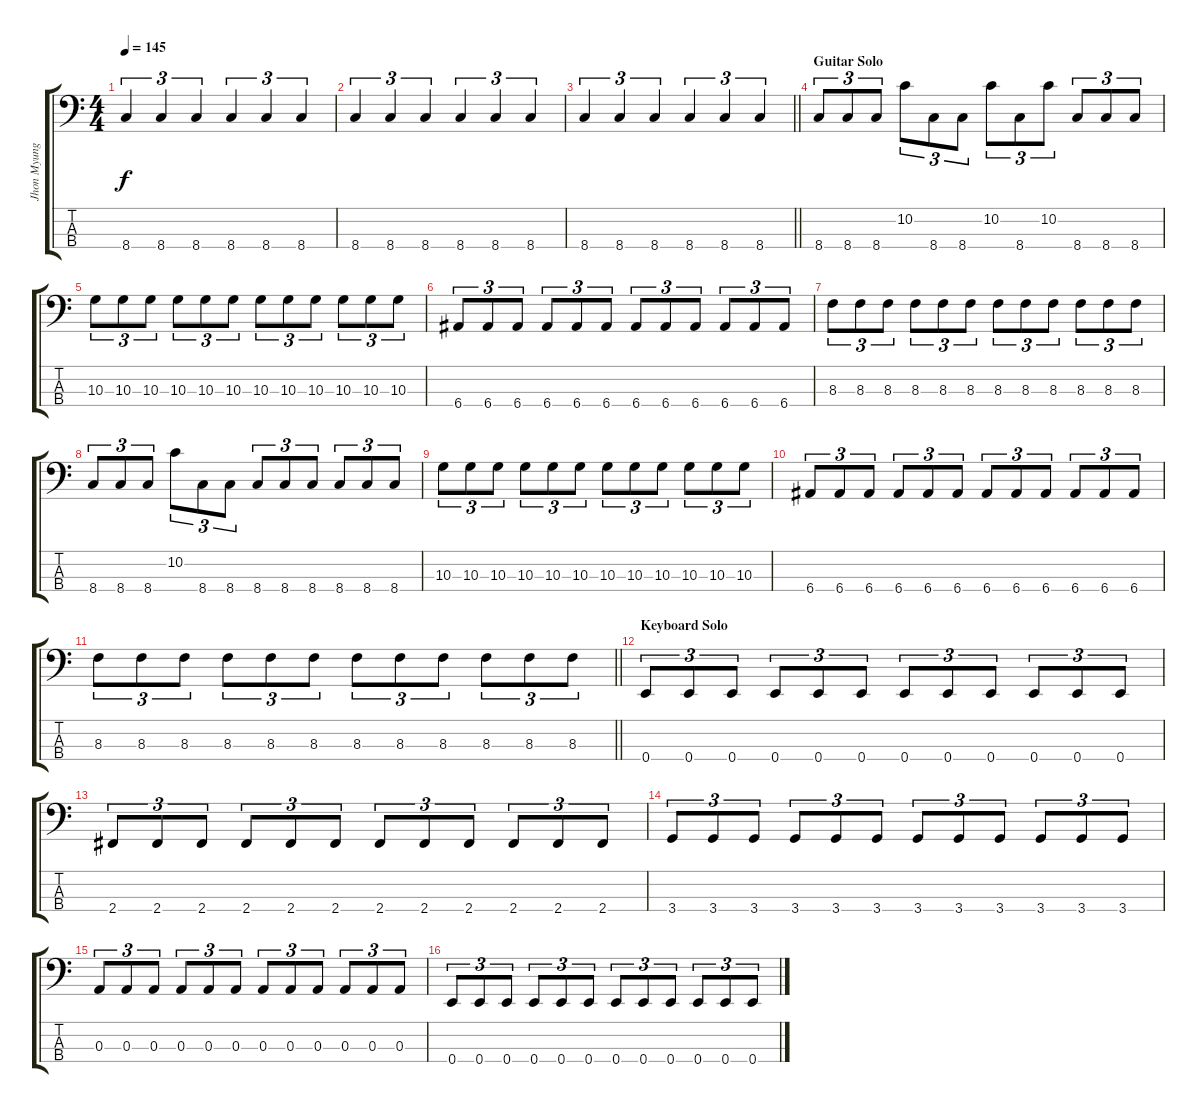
\track ("Jhon Myung" "Jhon Myung") {instrument electricbasspick}
\staff {score tabs}
\tuning (G2 D2 A1 E1) {hide}
\ts (4 4)
\tempo 145
\clef f4
\ks c
8.4.4{tu (3 2) dy f} 8.4.4{tu (3 2)} 8.4.4{tu (3 2)} 8.4.4{tu (3 2)} 8.4.4{tu (3 2)} 8.4.4{tu (3 2)} |
8.4.4{tu (3 2)} 8.4.4{tu (3 2)} 8.4.4{tu (3 2)} 8.4.4{tu (3 2)} 8.4.4{tu (3 2)} 8.4.4{tu (3 2)} |
\barLineRight lightlight
8.4.4{tu (3 2)} 8.4.4{tu (3 2)} 8.4.4{tu (3 2)} 8.4.4{tu (3 2)} 8.4.4{tu (3 2)} 8.4.4{tu (3 2)} |
\section ("" "Guitar Solo")
8.4.8{tu (3 2)} 8.4.8{tu (3 2)} 8.4.8{tu (3 2)} 10.2.8{tu (3 2)} 8.4.8{tu (3 2)} 8.4.8{tu (3 2)} 10.2.8{tu (3 2)} 8.4.8{tu (3 2)} 10.2.8{tu (3 2)} 8.4.8{tu (3 2)} 8.4.8{tu (3 2)} 8.4.8{tu (3 2)} |
10.3.8{tu (3 2)} 10.3.8{tu (3 2)} 10.3.8{tu (3 2)} 10.3.8{tu (3 2)} 10.3.8{tu (3 2)} 10.3.8{tu (3 2)} 10.3.8{tu (3 2)} 10.3.8{tu (3 2)} 10.3.8{tu (3 2)} 10.3.8{tu (3 2)} 10.3.8{tu (3 2)} 10.3.8{tu (3 2)} |
6.4.8{tu (3 2)} 6.4.8{tu (3 2)} 6.4.8{tu (3 2)} 6.4.8{tu (3 2)} 6.4.8{tu (3 2)} 6.4.8{tu (3 2)} 6.4.8{tu (3 2)} 6.4.8{tu (3 2)} 6.4.8{tu (3 2)} 6.4.8{tu (3 2)} 6.4.8{tu (3 2)} 6.4.8{tu (3 2)} |
8.3.8{tu (3 2)} 8.3.8{tu (3 2)} 8.3.8{tu (3 2)} 8.3.8{tu (3 2)} 8.3.8{tu (3 2)} 8.3.8{tu (3 2)} 8.3.8{tu (3 2)} 8.3.8{tu (3 2)} 8.3.8{tu (3 2)} 8.3.8{tu (3 2)} 8.3.8{tu (3 2)} 8.3.8{tu (3 2)} |
8.4.8{tu (3 2)} 8.4.8{tu (3 2)} 8.4.8{tu (3 2)} 10.2.8{tu (3 2)} 8.4.8{tu (3 2)} 8.4.8{tu (3 2)} 8.4.8{tu (3 2)} 8.4.8{tu (3 2)} 8.4.8{tu (3 2)} 8.4.8{tu (3 2)} 8.4.8{tu (3 2)} 8.4.8{tu (3 2)} |
10.3.8{tu (3 2)} 10.3.8{tu (3 2)} 10.3.8{tu (3 2)} 10.3.8{tu (3 2)} 10.3.8{tu (3 2)} 10.3.8{tu (3 2)} 10.3.8{tu (3 2)} 10.3.8{tu (3 2)} 10.3.8{tu (3 2)} 10.3.8{tu (3 2)} 10.3.8{tu (3 2)} 10.3.8{tu (3 2)} |
6.4.8{tu (3 2)} 6.4.8{tu (3 2)} 6.4.8{tu (3 2)} 6.4.8{tu (3 2)} 6.4.8{tu (3 2)} 6.4.8{tu (3 2)} 6.4.8{tu (3 2)} 6.4.8{tu (3 2)} 6.4.8{tu (3 2)} 6.4.8{tu (3 2)} 6.4.8{tu (3 2)} 6.4.8{tu (3 2)} |
\barLineRight lightlight
8.3.8{tu (3 2)} 8.3.8{tu (3 2)} 8.3.8{tu (3 2)} 8.3.8{tu (3 2)} 8.3.8{tu (3 2)} 8.3.8{tu (3 2)} 8.3.8{tu (3 2)} 8.3.8{tu (3 2)} 8.3.8{tu (3 2)} 8.3.8{tu (3 2)} 8.3.8{tu (3 2)} 8.3.8{tu (3 2)} |
\section ("" "Keyboard Solo")
0.4.8{tu (3 2)} 0.4.8{tu (3 2)} 0.4.8{tu (3 2)} 0.4.8{tu (3 2)} 0.4.8{tu (3 2)} 0.4.8{tu (3 2)} 0.4.8{tu (3 2)} 0.4.8{tu (3 2)} 0.4.8{tu (3 2)} 0.4.8{tu (3 2)} 0.4.8{tu (3 2)} 0.4.8{tu (3 2)} |
2.4.8{tu (3 2)} 2.4.8{tu (3 2)} 2.4.8{tu (3 2)} 2.4.8{tu (3 2)} 2.4.8{tu (3 2)} 2.4.8{tu (3 2)} 2.4.8{tu (3 2)} 2.4.8{tu (3 2)} 2.4.8{tu (3 2)} 2.4.8{tu (3 2)} 2.4.8{tu (3 2)} 2.4.8{tu (3 2)} |
3.4.8{tu (3 2)} 3.4.8{tu (3 2)} 3.4.8{tu (3 2)} 3.4.8{tu (3 2)} 3.4.8{tu (3 2)} 3.4.8{tu (3 2)} 3.4.8{tu (3 2)} 3.4.8{tu (3 2)} 3.4.8{tu (3 2)} 3.4.8{tu (3 2)} 3.4.8{tu (3 2)} 3.4.8{tu (3 2)} |
0.3.8{tu (3 2)} 0.3.8{tu (3 2)} 0.3.8{tu (3 2)} 0.3.8{tu (3 2)} 0.3.8{tu (3 2)} 0.3.8{tu (3 2)} 0.3.8{tu (3 2)} 0.3.8{tu (3 2)} 0.3.8{tu (3 2)} 0.3.8{tu (3 2)} 0.3.8{tu (3 2)} 0.3.8{tu (3 2)} |
0.4.8{tu (3 2)} 0.4.8{tu (3 2)} 0.4.8{tu (3 2)} 0.4.8{tu (3 2)} 0.4.8{tu (3 2)} 0.4.8{tu (3 2)} 0.4.8{tu (3 2)} 0.4.8{tu (3 2)} 0.4.8{tu (3 2)} 0.4.8{tu (3 2)} 0.4.8{tu (3 2)} 0.4.8{tu (3 2)}
